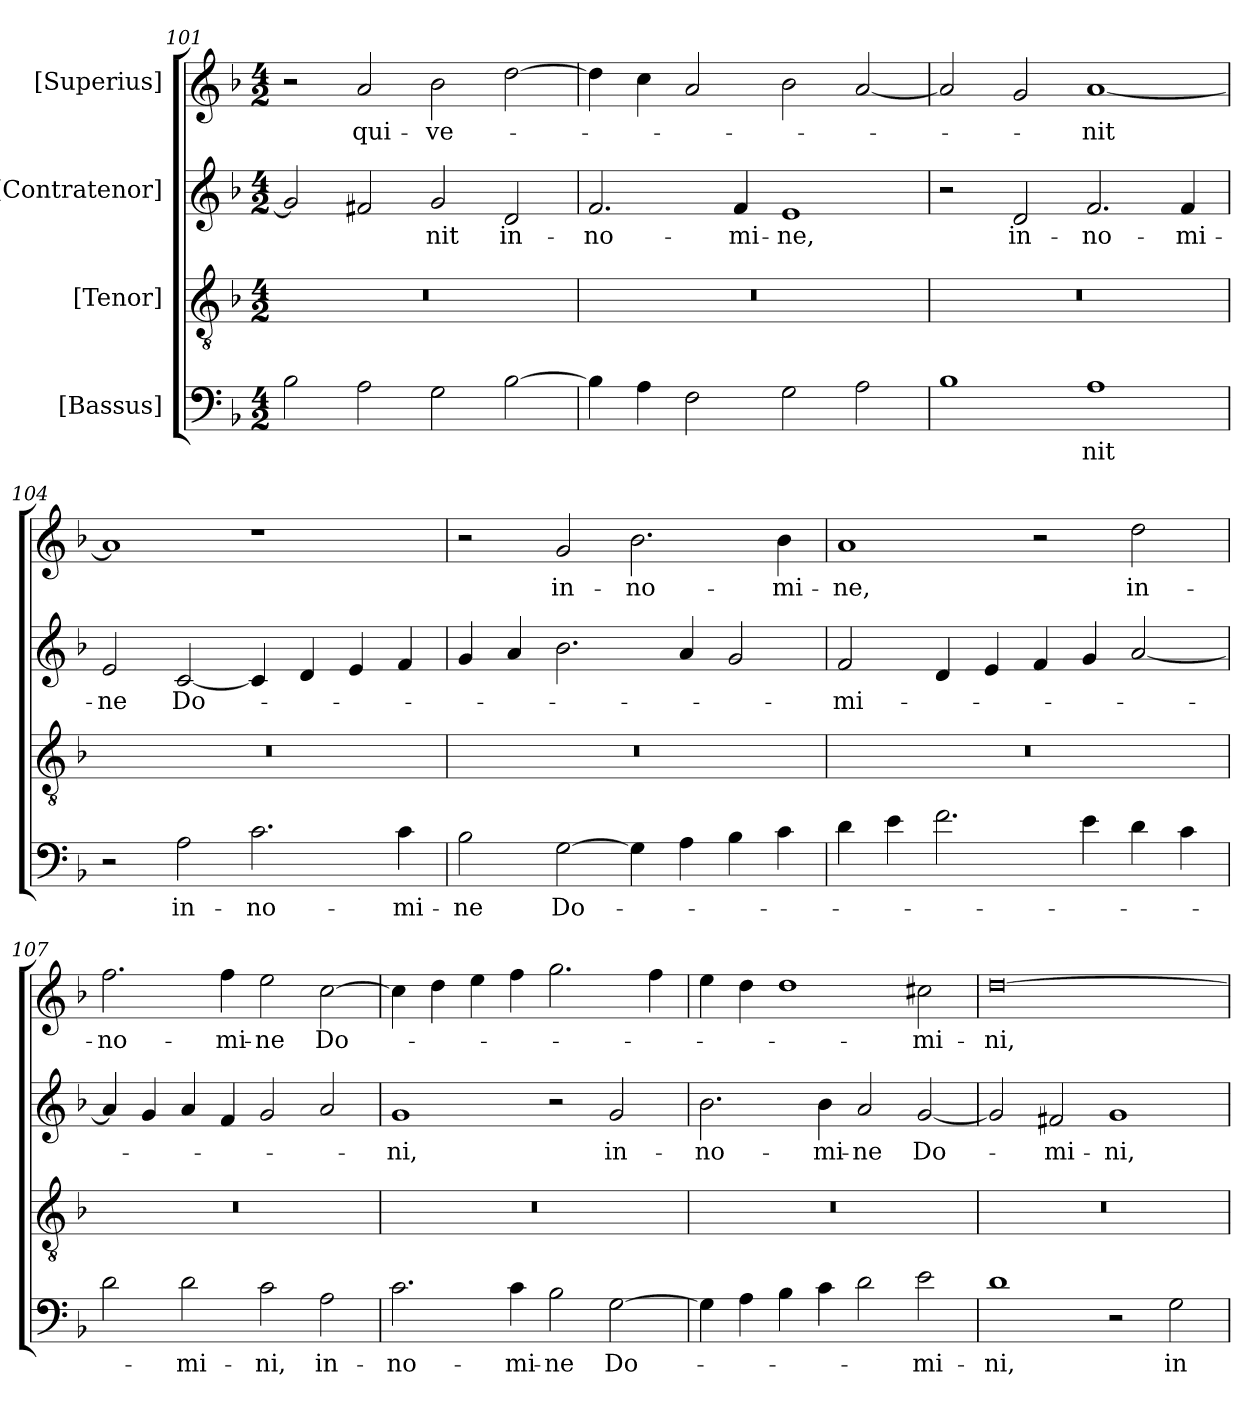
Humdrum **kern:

**kern	**text	**kern	**kern	**text	**kern	**text
*part4	*part4	*part3	*part2	*part2	*part1	*part1
*staff4	*staff4	*staff3	*staff2	*staff2	*staff1	*staff1
*I"[Bassus]	*	*I"[Tenor]	*I"[Contratenor]	*	*I"[Superius]	*
*clefF4	*	*clefGv2	*clefG2	*	*clefG2	*
*k[b-]	*	*k[b-]	*k[b-]	*	*k[b-]	*
*M4/2	*	*M4/2	*M4/2	*	*M4/2	*
=101	=101	=101	=101	=101	=101	=101
2B-\	.	0r	2g/]	.	2r	.
2A\	.	.	2f#X/	.	2a/	qui-
2G\	.	.	2g/	-nit	2b-\	ve-
[2B-\	.	.	2d/	in-	[2dd\	.
=102	=102	=102	=102	=102	=102	=102
4B-\]	.	0r	2.f/	no-	4dd\]	.
4A\	.	.	.	.	4cc\	.
2F\	.	.	.	.	2a/	.
.	.	.	4f/	-mi-	.	.
2G\	.	.	1e/	-ne,	2b-\	.
2A\	.	.	.	.	[2a/	.
=103	=103	=103	=103	=103	=103	=103
1B-\	.	0r	2r	.	2a/]	.
.	.	.	2d/	in-	2g/	.
1A\	-nit	.	2.f/	no-	[1a/	-nit
.	.	.	4f/	-mi-	.	.
=104	=104	=104	=104	=104	=104	=104
2r	.	0r	2e/	-ne	1a/]	.
2A\	in-	.	[2c/	Do-	.	.
2.c\	no-	.	4c/]	.	1r	.
.	.	.	4d/	.	.	.
.	.	.	4e/	.	.	.
4c\	-mi-	.	4f/	.	.	.
=105	=105	=105	=105	=105	=105	=105
2B-\	-ne	0r	4g/	.	2r	.
.	.	.	4a/	.	.	.
[2G\	Do-	.	2.b-\	.	2g/	in-
4G\]	.	.	.	.	2.b-\	no-
4A\	.	.	4a/	.	.	.
4B-\	.	.	2g/	.	.	.
4c\	.	.	.	.	4b-\	-mi-
=106	=106	=106	=106	=106	=106	=106
4d\	.	0r	2f/	-mi-	1a/	-ne,
4e\	.	.	.	.	.	.
2.f\	.	.	4d/	.	.	.
.	.	.	4e/	.	.	.
.	.	.	4f/	.	2r	.
4e\	.	.	4g/	.	.	.
4d\	.	.	[2a/	.	2dd\	in-
4c\	.	.	.	.	.	.
=107	=107	=107	=107	=107	=107	=107
2d\	.	0r	4a/]	.	2.ff\	no-
.	.	.	4g/	.	.	.
2d\	-mi-	.	4a/	.	.	.
.	.	.	4f/	.	4ff\	-mi-
2c\	-ni,	.	2g/	.	2ee\	-ne
2A\	in-	.	2a/	.	[2cc\	Do-
=108	=108	=108	=108	=108	=108	=108
2.c\	no-	0r	1g/	-ni,	4cc\]	.
.	.	.	.	.	4dd\	.
.	.	.	.	.	4ee\	.
4c\	-mi-	.	.	.	4ff\	.
2B-\	-ne	.	2r	.	2.gg\	.
[2G\	Do-	.	2g/	in-	.	.
.	.	.	.	.	4ff\	.
=109	=109	=109	=109	=109	=109	=109
4G\]	.	0r	2.b-\	no-	4ee\	.
4A\	.	.	.	.	4dd\	.
4B-\	.	.	.	.	1dd\	.
4c\	.	.	4b-\	-mi-	.	.
2d\	.	.	2a/	-ne	.	.
2e\	-mi-	.	[2g/	Do-	2cc#X\	-mi-
=110	=110	=110	=110	=110	=110	=110
1d\	-ni,	0r	2g/]	.	[0dd\	-ni,
.	.	.	2f#X/	-mi-	.	.
2r	.	.	1g/	-ni,	.	.
2G\	in-	.	.	.	.	.
=	=	=	=	=	=	=
*-	*-	*-	*-	*-	*-	*-
